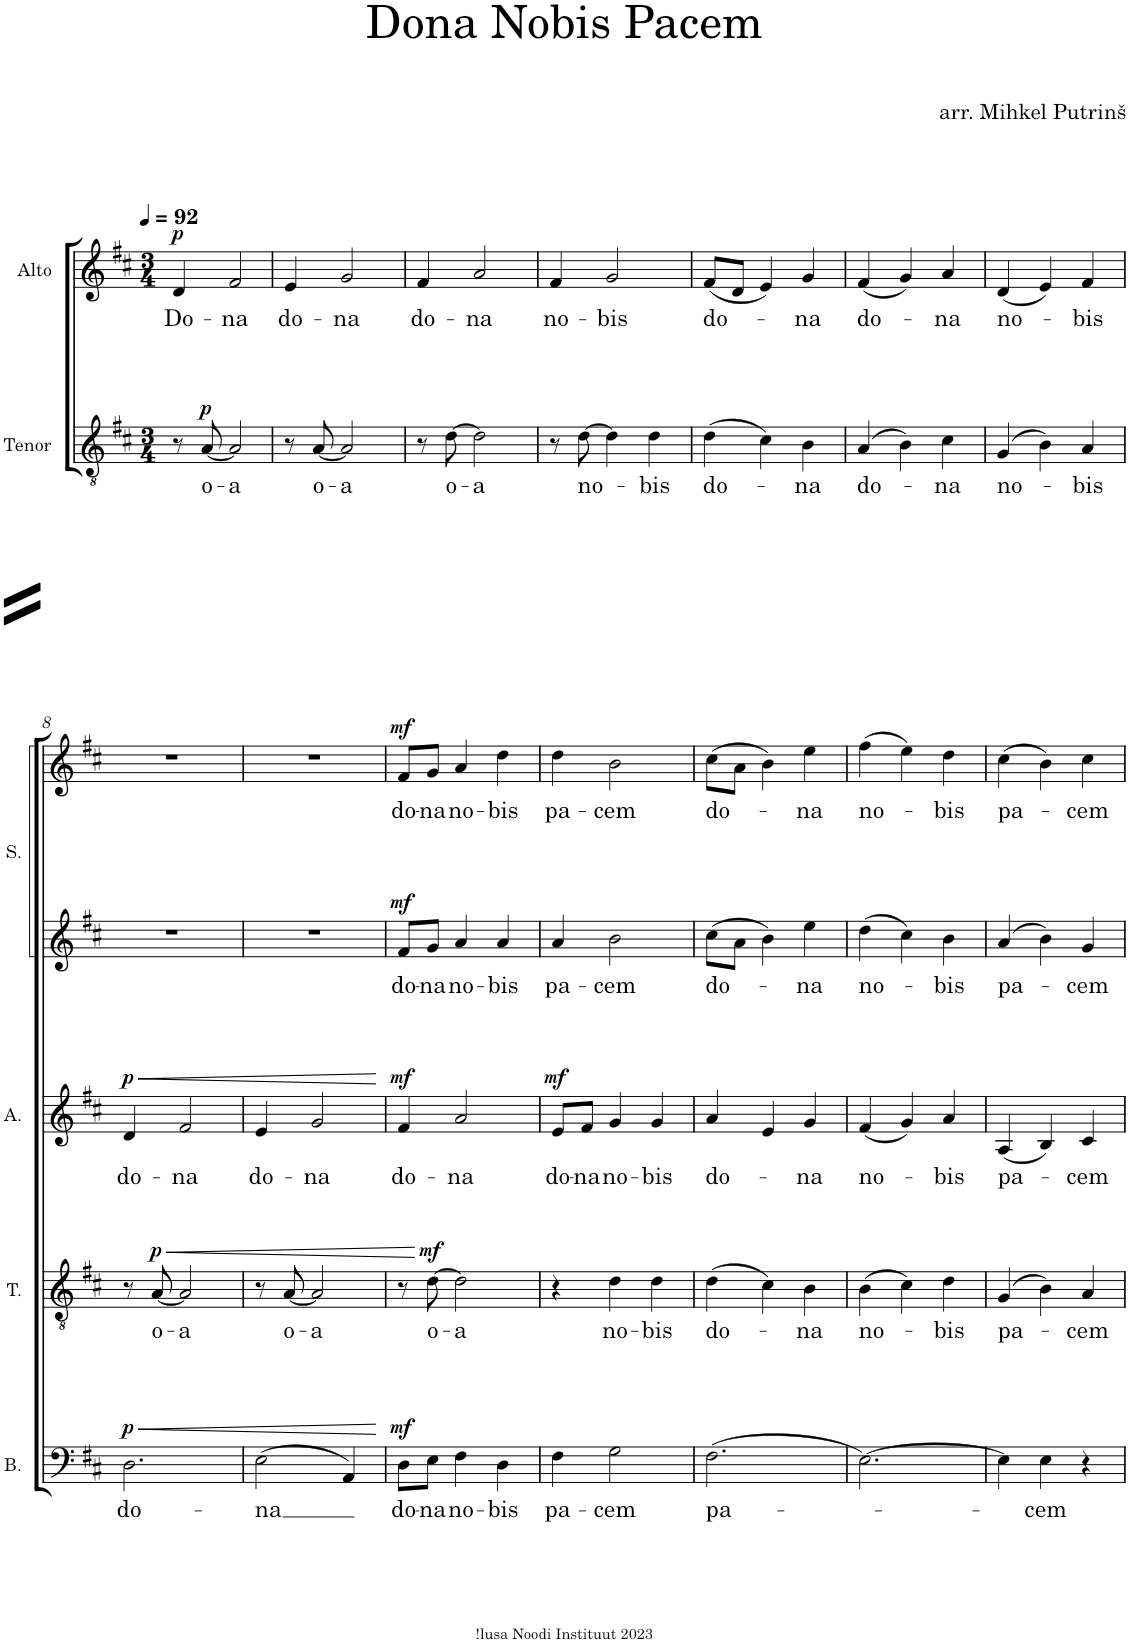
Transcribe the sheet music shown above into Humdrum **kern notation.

**kern	**text	**dynam	**kern	**text	**dynam	**kern	**text	**dynam	**kern	**text	**kern	**text	**dynam
*part4	*part4	*part4	*part3	*part3	*part3	*part2	*part2	*part2	*part1	*part1	*part1	*part1	*part1
*staff5	*staff5	*staff5	*staff4	*staff4	*staff4	*staff3	*staff3	*staff3	*staff2	*staff2	*staff1	*staff1	*staff1/2
*I"Bass	*	*	*I"Tenor	*	*	*I"Alto	*	*	*I"Soprano	*	*	*	*
*I'B.	*	*	*I'T.	*	*	*I'A.	*	*	*I'S.	*	*	*	*
*stria5	*	*	*	*	*	*	*	*	*	*	*	*	*
*clefF4	*	*	*clefGv2	*	*	*clefG2	*	*	*clefG2	*	*clefG2	*	*
*k[f#c#]	*	*	*k[f#c#]	*	*	*k[f#c#]	*	*	*k[f#c#]	*	*k[f#c#]	*	*
*M3/4	*	*	*M3/4	*	*	*M3/4	*	*	*M3/4	*	*M3/4	*	*
*MM92	*	*	*MM92	*	*	*MM92	*	*	*MM92	*	*MM92	*	*
=1	=1	=1	=1	=1	=1	=1	=1	=1	=1	=1	=1	=1	=1
!	!	!	!	!	!	!	!LO:LY:b	!LO:DY:a	!	!	!	!	!
2.r	.	.	8r	.	.	4d/	Do-	p	2.r	.	2.r	.	.
!	!	!	!	!LO:LY:b	!LO:DY:a	!	!	!	!	!	!	!	!
.	.	.	[8A/	o-	p	.	.	.	.	.	.	.	.
!	!	!	!	!LO:LY:b	!	!	!LO:LY:b	!	!	!	!	!	!
.	.	.	2A/]	-a	.	2f#/	-na	.	.	.	.	.	.
=2	=2	=2	=2	=2	=2	=2	=2	=2	=2	=2	=2	=2	=2
!	!	!	!	!	!	!	!LO:LY:b	!	!	!	!	!	!
2.r	.	.	8r	.	.	4e/	do-	.	2.r	.	2.r	.	.
!	!	!	!	!LO:LY:b	!	!	!	!	!	!	!	!	!
.	.	.	[8A/	o-	.	.	.	.	.	.	.	.	.
!	!	!	!	!LO:LY:b	!	!	!LO:LY:b	!	!	!	!	!	!
.	.	.	2A/]	-a	.	2g/	-na	.	.	.	.	.	.
=3	=3	=3	=3	=3	=3	=3	=3	=3	=3	=3	=3	=3	=3
!	!	!	!	!	!	!	!LO:LY:b	!	!	!	!	!	!
2.r	.	.	8r	.	.	4f#/	do-	.	2.r	.	2.r	.	.
!	!	!	!	!LO:LY:b	!	!	!	!	!	!	!	!	!
.	.	.	[8d\	o-	.	.	.	.	.	.	.	.	.
!	!	!	!	!LO:LY:b	!	!	!LO:LY:b	!	!	!	!	!	!
.	.	.	2d\]	-a	.	2a/	-na	.	.	.	.	.	.
=4	=4	=4	=4	=4	=4	=4	=4	=4	=4	=4	=4	=4	=4
!	!	!	!	!	!	!	!LO:LY:b	!	!	!	!	!	!
2.r	.	.	8r	.	.	4f#/	no-	.	2.r	.	2.r	.	.
!	!	!	!	!LO:LY:b	!	!	!	!	!	!	!	!	!
.	.	.	[8d\	no-	.	.	.	.	.	.	.	.	.
!	!	!	!	!	!	!	!LO:LY:b	!	!	!	!	!	!
.	.	.	4d\]	.	.	2g/	-bis	.	.	.	.	.	.
!	!	!	!	!LO:LY:b	!	!	!	!	!	!	!	!	!
.	.	.	4d\	-bis	.	.	.	.	.	.	.	.	.
=5	=5	=5	=5	=5	=5	=5	=5	=5	=5	=5	=5	=5	=5
!	!	!	!	!LO:LY:b	!	!	!LO:LY:b	!	!	!	!	!	!
2.r	.	.	(4d\	do-	.	(8f#/L	do-	.	2.r	.	2.r	.	.
.	.	.	.	.	.	8d/J	.	.	.	.	.	.	.
.	.	.	4c#\)	.	.	4e/)	.	.	.	.	.	.	.
!	!	!	!	!LO:LY:b	!	!	!LO:LY:b	!	!	!	!	!	!
.	.	.	4B\	-na	.	4g/	-na	.	.	.	.	.	.
=6	=6	=6	=6	=6	=6	=6	=6	=6	=6	=6	=6	=6	=6
!	!	!	!	!LO:LY:b	!	!	!LO:LY:b	!	!	!	!	!	!
2.r	.	.	(4A/	do-	.	(4f#/	do-	.	2.r	.	2.r	.	.
.	.	.	4B\)	.	.	4g/)	.	.	.	.	.	.	.
!	!	!	!	!LO:LY:b	!	!	!LO:LY:b	!	!	!	!	!	!
.	.	.	4c#\	-na	.	4a/	-na	.	.	.	.	.	.
=7	=7	=7	=7	=7	=7	=7	=7	=7	=7	=7	=7	=7	=7
!	!	!	!	!LO:LY:b	!	!	!LO:LY:b	!	!	!	!	!	!
2.r	.	.	(4G/	no-	.	(4d/	no-	.	2.r	.	2.r	.	.
.	.	.	4B\)	.	.	4e/)	.	.	.	.	.	.	.
!	!	!	!	!LO:LY:b	!	!	!LO:LY:b	!	!	!	!	!	!
.	.	.	4A/	-bis	.	4f#/	-bis	.	.	.	.	.	.
!!LO:LB:g=z
=8	=8	=8	=8	=8	=8	=8	=8	=8	=8	=8	=8	=8	=8
!	!LO:LY:b	!LO:HP:b	!	!	!	!	!LO:LY:b	!LO:HP:b	!	!	!	!	!
!	!	!LO:DY:n=1:a	!	!	!	!	!	!LO:DY:n=1:a	!	!	!	!	!
2.D\	-do-	< p	8r	.	.	4d/	do-	< p	2.r	.	2.r	.	.
!	!	!	!	!LO:LY:b	!LO:HP:b	!	!	!	!	!	!	!	!
!	!	!	!	!	!LO:DY:n=1:a	!	!	!	!	!	!	!	!
.	.	.	[8A/	o-	< p	.	.	.	.	.	.	.	.
!	!	!	!	!LO:LY:b	!	!	!LO:LY:b	!	!	!	!	!	!
.	.	.	2A/]	-a	.	2f#/	-na	.	.	.	.	.	.
=9	=9	=9	=9	=9	=9	=9	=9	=9	=9	=9	=9	=9	=9
!	!LO:LY:b	!	!	!	!	!	!LO:LY:b	!	!	!	!	!	!
(2E\	-na	.	8r	.	.	4e/	do-	.	2.r	.	2.r	.	.
!	!	!	!	!LO:LY:b	!	!	!	!	!	!	!	!	!
.	.	.	[8A/	o-	.	.	.	.	.	.	.	.	.
!	!	!	!	!LO:LY:b	!	!	!LO:LY:b	!	!	!	!	!	!
.	.	.	2A/]	-a	.	2g/	-na	.	.	.	.	.	.
4AA/)	.	.	.	.	.	.	.	.	.	.	.	.	.
.	.	[	.	.	.	.	.	[	.	.	.	.	.
=10	=10	=10	=10	=10	=10	=10	=10	=10	=10	=10	=10	=10	=10
!	!LO:LY:b	!LO:DY:a	!	!	!	!	!LO:LY:b	!LO:DY:a	!	!LO:LY:b	!	!LO:LY:b	!LO:DY:a=2
!	!	!	!	!	!	!	!	!	!	!	!	!	!LO:DY:n=1:a
8D\L	do-	mf	8r	.	.	4f#/	do-	mf	8f#/L	do-	8f#/L	do-	mf mf
!	!LO:LY:b	!	!	!LO:LY:b	!LO:DY:n=1:a	!	!	!	!	!LO:LY:b	!	!LO:LY:b	!
8E\J	-na	.	[8d\	o-	[ mf	.	.	.	8g/J	-na	8g/J	-na	.
!	!LO:LY:b	!	!	!LO:LY:b	!	!	!LO:LY:b	!	!	!LO:LY:b	!	!LO:LY:b	!
4F#\	no-	.	2d\]	-a	.	2a/	-na	.	4a/	no-	4a/	no-	.
!	!LO:LY:b	!	!	!	!	!	!	!	!	!LO:LY:b	!	!LO:LY:b	!
4D\	-bis	.	.	.	.	.	.	.	4a/	-bis	4dd\	-bis	.
=11	=11	=11	=11	=11	=11	=11	=11	=11	=11	=11	=11	=11	=11
!	!LO:LY:b	!	!	!	!	!	!LO:LY:b	!LO:DY:a	!	!LO:LY:b	!	!LO:LY:b	!
4F#\	pa-	.	4r	.	.	8e/L	do-	mf	4a/	pa-	4dd\	pa-	.
!	!	!	!	!	!	!	!LO:LY:b	!	!	!	!	!	!
.	.	.	.	.	.	8f#/J	-na	.	.	.	.	.	.
!	!LO:LY:b	!	!	!LO:LY:b	!	!	!LO:LY:b	!	!	!LO:LY:b	!	!LO:LY:b	!
2G\	-cem	.	4d\	no-	.	4g/	no-	.	2b\	-cem	2b\	-cem	.
!	!	!	!	!LO:LY:b	!	!	!LO:LY:b	!	!	!	!	!	!
.	.	.	4d\	-bis	.	4g/	-bis	.	.	.	.	.	.
=12	=12	=12	=12	=12	=12	=12	=12	=12	=12	=12	=12	=12	=12
!	!LO:LY:b	!	!	!LO:LY:b	!	!	!LO:LY:b	!	!	!LO:LY:b	!	!LO:LY:b	!
(2.F#\	pa-	.	(4d\	do-	.	4a/	do-	.	8cc#\L	do-	(8cc#\L	do-	.
.	.	.	.	.	.	.	.	.	8a\J	.	8a\J	.	.
.	.	.	4c#\)	.	.	4e/	.	.	4b\	.	4b\)	.	.
!	!	!	!	!LO:LY:b	!	!	!LO:LY:b	!	!	!LO:LY:b	!	!LO:LY:b	!
.	.	.	4B\	-na	.	4g/	-na	.	4ee\	-na	4ee\	-na	.
=13	=13	=13	=13	=13	=13	=13	=13	=13	=13	=13	=13	=13	=13
!	!	!	!	!LO:LY:b	!	!	!LO:LY:b	!	!	!LO:LY:b	!	!LO:LY:b	!
[2.E\)	.	.	(4B\	no-	.	(4f#/	no-	.	4dd\	no-	(4ff#\	no-	.
.	.	.	4c#\)	.	.	4g/)	.	.	4cc#\	.	4ee\)	.	.
!	!	!	!	!LO:LY:b	!	!	!LO:LY:b	!	!	!LO:LY:b	!	!LO:LY:b	!
.	.	.	4d\	-bis	.	4a/	-bis	.	4b\	-bis	4dd\	-bis	.
=14	=14	=14	=14	=14	=14	=14	=14	=14	=14	=14	=14	=14	=14
!	!	!	!	!LO:LY:b	!	!	!LO:LY:b	!	!	!LO:LY:b	!	!LO:LY:b	!
4E\]	.	.	(4G/	pa-	.	(4A/	pa-	.	4a/	pa-	(4cc#\	pa-	.
!	!LO:LY:b	!	!	!	!	!	!	!	!	!	!	!	!
4E\	-cem	.	4B\)	.	.	4B/)	.	.	4b\	.	4b\)	.	.
!	!	!	!	!LO:LY:b	!	!	!LO:LY:b	!	!	!LO:LY:b	!	!LO:LY:b	!
4r	.	.	4A/	-cem	.	4c#/	-cem	.	4g/	-cem	4cc#\	-cem	.
=	=	=	=	=	=	=	=	=	=	=	=	=	=
*-	*-	*-	*-	*-	*-	*-	*-	*-	*-	*-	*-	*-	*-
